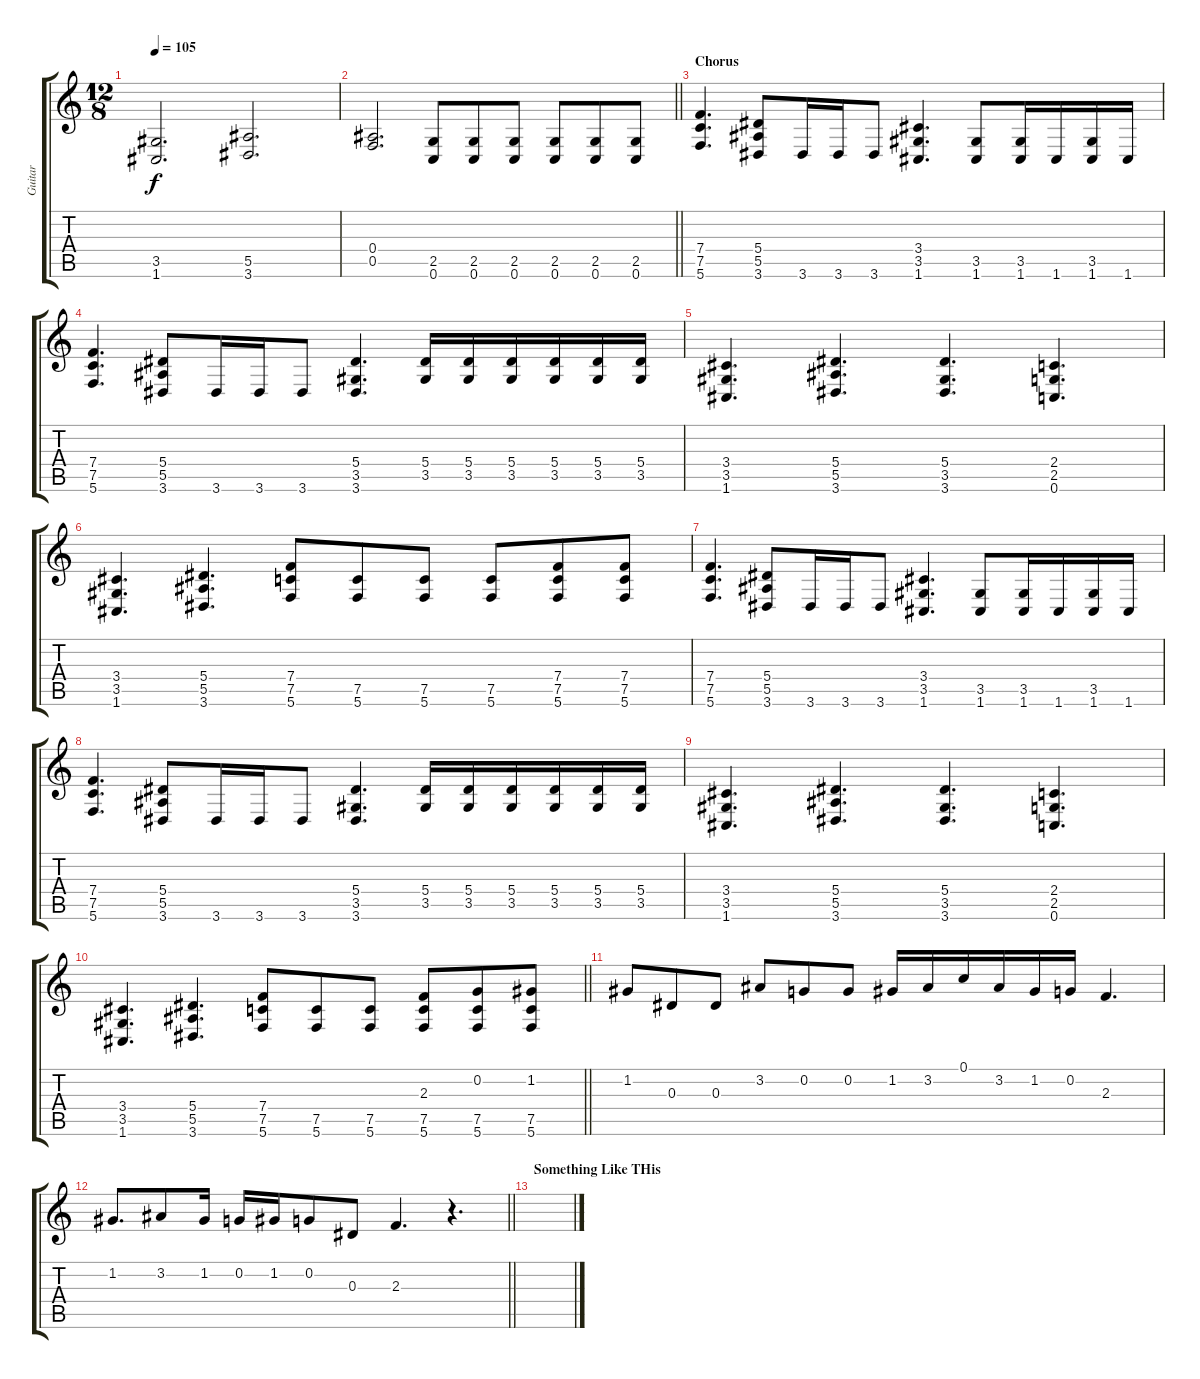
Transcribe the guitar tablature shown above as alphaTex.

\track ("Guitar" "Guitar") {instrument distortionguitar}
\staff {score tabs}
\tuning (C4 G3 Eb3 Bb2 F2 C2) {hide}
\ts (12 8)
\tempo 105
\clef g2
\ks c
(3.5 1.6).2{d dy f} (5.5 3.6).2{d} |
\barLineRight lightlight
(0.4 0.5).2{d} (2.5 0.6).8 (2.5 0.6).8 (2.5 0.6).8 (2.5 0.6).8 (2.5 0.6).8 (2.5 0.6).8 |
\section ("" "Chorus")
(7.4 7.5 5.6).4{d} (5.4 5.5 3.6).8 3.6.16 3.6.16 3.6.8 (3.4 3.5 1.6).4{d} (3.5 1.6).8 (3.5 1.6).16 1.6.16 (3.5 1.6).16 1.6.16 |
(7.4 7.5 5.6).4{d} (5.4 5.5 3.6).8 3.6.16 3.6.16 3.6.8 (5.4 3.5 3.6).4{d} (5.4 3.5).16 (5.4 3.5).16 (5.4 3.5).16 (5.4 3.5).16 (5.4 3.5).16 (5.4 3.5).16 |
(3.4 3.5 1.6).4{d} (5.4 5.5 3.6).4{d} (5.4 3.5 3.6).4{d} (2.4 2.5 0.6).4{d} |
(3.4 3.5 1.6).4{d} (5.4 5.5 3.6).4{d} (7.4 7.5 5.6).8 (7.5 5.6).8 (7.5 5.6).8 (7.5 5.6).8 (7.4 7.5 5.6).8 (7.4 7.5 5.6).8 |
(7.4 7.5 5.6).4{d} (5.4 5.5 3.6).8 3.6.16 3.6.16 3.6.8 (3.4 3.5 1.6).4{d} (3.5 1.6).8 (3.5 1.6).16 1.6.16 (3.5 1.6).16 1.6.16 |
(7.4 7.5 5.6).4{d} (5.4 5.5 3.6).8 3.6.16 3.6.16 3.6.8 (5.4 3.5 3.6).4{d} (5.4 3.5).16 (5.4 3.5).16 (5.4 3.5).16 (5.4 3.5).16 (5.4 3.5).16 (5.4 3.5).16 |
(3.4 3.5 1.6).4{d} (5.4 5.5 3.6).4{d} (5.4 3.5 3.6).4{d} (2.4 2.5 0.6).4{d} |
\barLineRight lightlight
(3.4 3.5 1.6).4{d} (5.4 5.5 3.6).4{d} (7.4 7.5 5.6).8 (7.5 5.6).8 (7.5 5.6).8 (2.3 7.5 5.6).8 (0.2 7.5 5.6).8 (1.2 7.5 5.6).8 |
1.2.8 0.3.8 0.3.8 3.2.8 0.2.8 0.2.8 1.2.16 3.2.16 0.1.16 3.2.16 1.2.16 0.2.16 2.3.4{d} |
\barLineRight lightlight
1.2.8{d} 3.2.8 1.2.16 0.2.16 1.2.16 0.2.8 0.3.8 2.3.4{d} r.4{d} |
\section ("" "Something Like THis")
